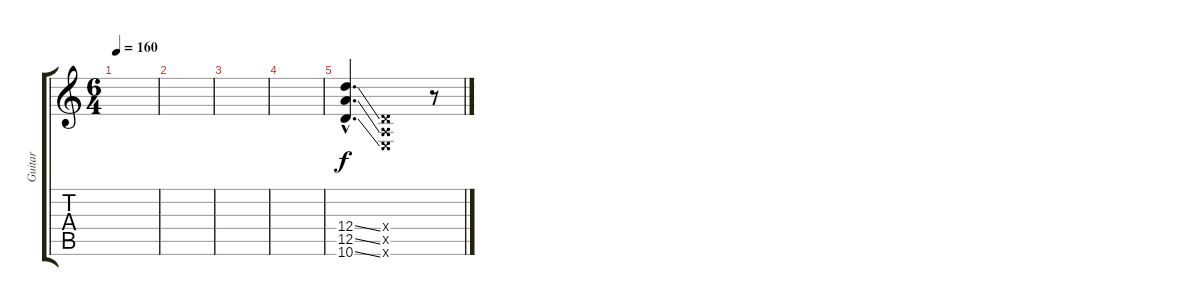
\track ("Guitar " "Guitar ") {instrument distortionguitar}
\staff {score tabs}
\tuning (E4 B3 G3 D3 A2 E2) {hide}
\ts (6 4)
\tempo 160
\clef g2
\ks c
|
|
|
|
(12.4{ss hac} 12.5{ss hac} 10.6{ss hac}).4{d} (0.4{x} 0.5{x} 0.6{x}).1 r.8
